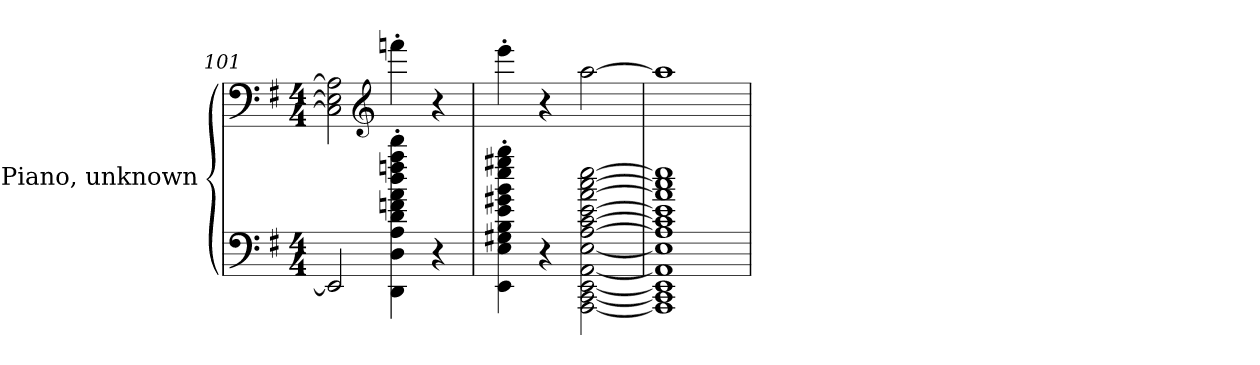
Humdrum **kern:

**kern	**kern
*part1	*part1
*staff2	*staff1
*I"Piano, unknown	*
*I'Pno.	*
*clefF4	*clefF4
*k[f#]	*k[f#]
*M4/4	*M4/4
=101	=101
2EE/]	2C\] 2E\] 2A\]
*	*clefG2
4DD\' 4D\' 4A\' 4d\' 4fn\' 4a\' 4dd\' 4ffn\' 4aa\' 4ddd\'	4fffn'\
4r	4r
=102	=102
4EE\' 4E\' 4G#X\' 4B\' 4e\' 4g#X\' 4b\' 4ee\' 4gg#X\' 4bb\'	4eee'\
4r	4r
[2AAA\ [2CC\ [2EE\ [2AA\ [2E\ [2A\ [2c\ [2e\ [2a\ [2cc\ [2ee\	[2aa\
=103	=103
1AAA] 1CC] 1EE] 1AA] 1E] 1A] 1c] 1e] 1a] 1cc] 1ee]	1aa]
=	=
*-	*-
